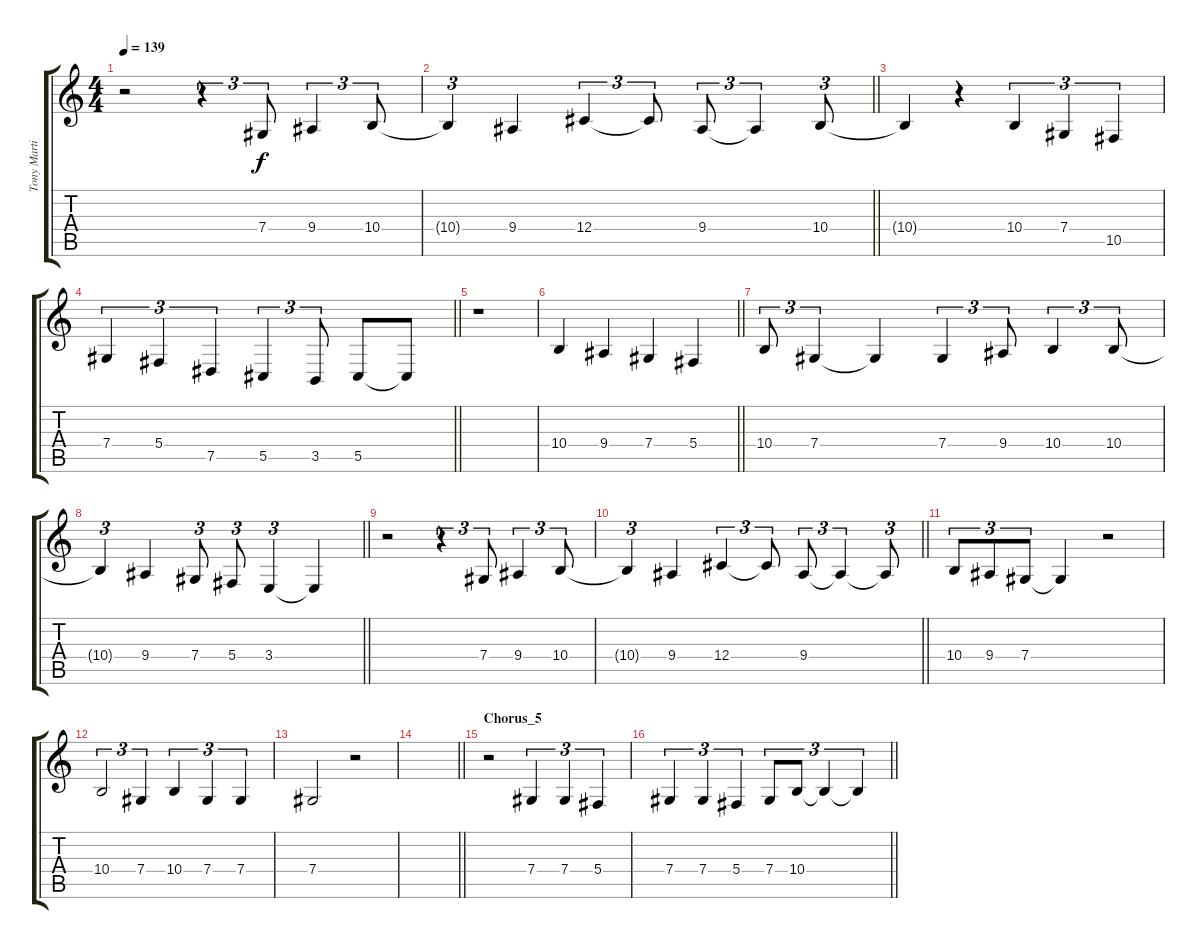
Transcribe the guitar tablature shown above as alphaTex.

\track ("Tony Martin" "Tony Marti") {instrument stringensemble1}
\staff {score tabs}
\tuning (Eb4 Bb3 Gb3 Db3 Ab2 Eb2) {hide}
\ts (4 4)
\tempo 139
\clef g2
\ks c
r.2{dy f} r.4{tu (3 2)} 7.4.8{tu (3 2)} 9.4.4{tu (3 2)} 10.4.8{tu (3 2)} |
\barLineRight lightlight
10.4{t}.4{tu (3 2)} 9.4.4 12.4.4{tu (3 2)} 12.4{t}.8{tu (3 2)} 9.4.8{tu (3 2)} 9.4{t}.4{tu (3 2)} 10.4.8{tu (3 2)} |
10.4{t}.4 r.4 10.4.4{tu (3 2)} 7.4.4{tu (3 2)} 10.5.4{tu (3 2)} |
\barLineRight lightlight
7.4.4{tu (3 2)} 5.4.4{tu (3 2)} 7.5.4{tu (3 2)} 5.5.4{tu (3 2)} 3.5.8{tu (3 2)} 5.5.8 5.5{t}.8 |
r.1 |
\barLineRight lightlight
10.4.4 9.4.4 7.4.4 5.4.4 |
10.4.8{tu (3 2)} 7.4.4{tu (3 2)} 7.4{t}.4 7.4.4{tu (3 2)} 9.4.8{tu (3 2)} 10.4.4{tu (3 2)} 10.4.8{tu (3 2)} |
\barLineRight lightlight
10.4{t}.4{tu (3 2)} 9.4.4 7.4.8{tu (3 2)} 5.4.8{tu (3 2)} 3.4.4{tu (3 2)} 3.4{t}.4 |
r.2 r.4{tu (3 2)} 7.4.8{tu (3 2)} 9.4.4{tu (3 2)} 10.4.8{tu (3 2)} |
\barLineRight lightlight
10.4{t}.4{tu (3 2)} 9.4.4 12.4.4{tu (3 2)} 12.4{t}.8{tu (3 2)} 9.4.8{tu (3 2)} 9.4{t}.4{tu (3 2)} 9.4{t}.8{tu (3 2)} |
10.4.8{tu (3 2)} 9.4.8{tu (3 2)} 7.4.8{tu (3 2)} 7.4{t}.4 r.2 |
10.4.2{tu (3 2)} 7.4.4{tu (3 2)} 10.4.4{tu (3 2)} 7.4.4{tu (3 2)} 7.4.4{tu (3 2)} |
7.4.2 r.2 |
\barLineRight lightlight
|
\section ("" "Chorus_5")
r.2 7.4.4{tu (3 2)} 7.4.4{tu (3 2)} 5.4.4{tu (3 2)} |
\barLineRight lightlight
7.4.4{tu (3 2)} 7.4.4{tu (3 2)} 5.4.4{tu (3 2)} 7.4.8{tu (3 2)} 10.4.8{tu (3 2)} 10.4{t}.4{tu (3 2)} 10.4{t}.4{tu (3 2)}
